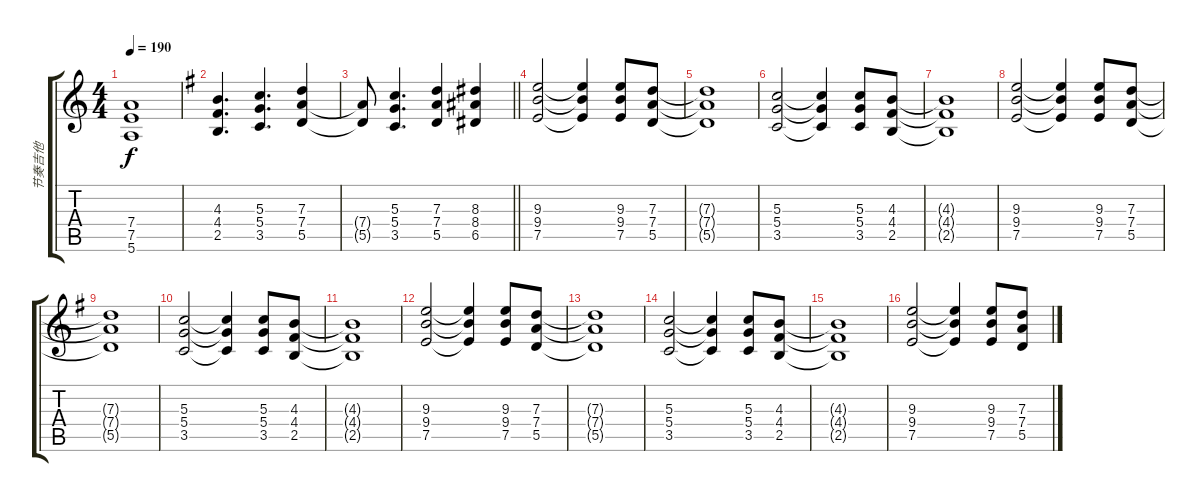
\track ("节奏吉他" "节奏吉他") {instrument overdrivenguitar}
\staff {score tabs}
\tuning (E4 B3 G3 D3 A2 E2) {hide}
\ts (4 4)
\tempo 190
\clef g2
\ks c
(7.4 7.5 5.6).1{dy f} |
\ks g
(4.3 4.4 2.5).4{d} (5.3 5.4 3.5).4{d} (7.3 7.4 5.5).4 |
\barLineRight lightlight
(7.4{t} 5.5{t}).8 (5.3 5.4 3.5).4{d} (7.3 7.4 5.5).4 (8.3 8.4 6.5).4 |
(9.3 9.4 7.5).2 (9.3{t} 9.4{t} 7.5{t}).4 (9.3 9.4 7.5).8 (7.3 7.4 5.5).8 |
(7.3{t} 7.4{t} 5.5{t}).1 |
(5.3 5.4 3.5).2 (5.3{t} 5.4{t} 3.5{t}).4 (5.3 5.4 3.5).8 (4.3 4.4 2.5).8 |
(4.3{t} 4.4{t} 2.5{t}).1 |
(9.3 9.4 7.5).2 (9.3{t} 9.4{t} 7.5{t}).4 (9.3 9.4 7.5).8 (7.3 7.4 5.5).8 |
(7.3{t} 7.4{t} 5.5{t}).1 |
(5.3 5.4 3.5).2 (5.3{t} 5.4{t} 3.5{t}).4 (5.3 5.4 3.5).8 (4.3 4.4 2.5).8 |
(4.3{t} 4.4{t} 2.5{t}).1 |
(9.3 9.4 7.5).2 (9.3{t} 9.4{t} 7.5{t}).4 (9.3 9.4 7.5).8 (7.3 7.4 5.5).8 |
(7.3{t} 7.4{t} 5.5{t}).1 |
(5.3 5.4 3.5).2 (5.3{t} 5.4{t} 3.5{t}).4 (5.3 5.4 3.5).8 (4.3 4.4 2.5).8 |
(4.3{t} 4.4{t} 2.5{t}).1 |
(9.3 9.4 7.5).2 (9.3{t} 9.4{t} 7.5{t}).4 (9.3 9.4 7.5).8 (7.3 7.4 5.5).8
